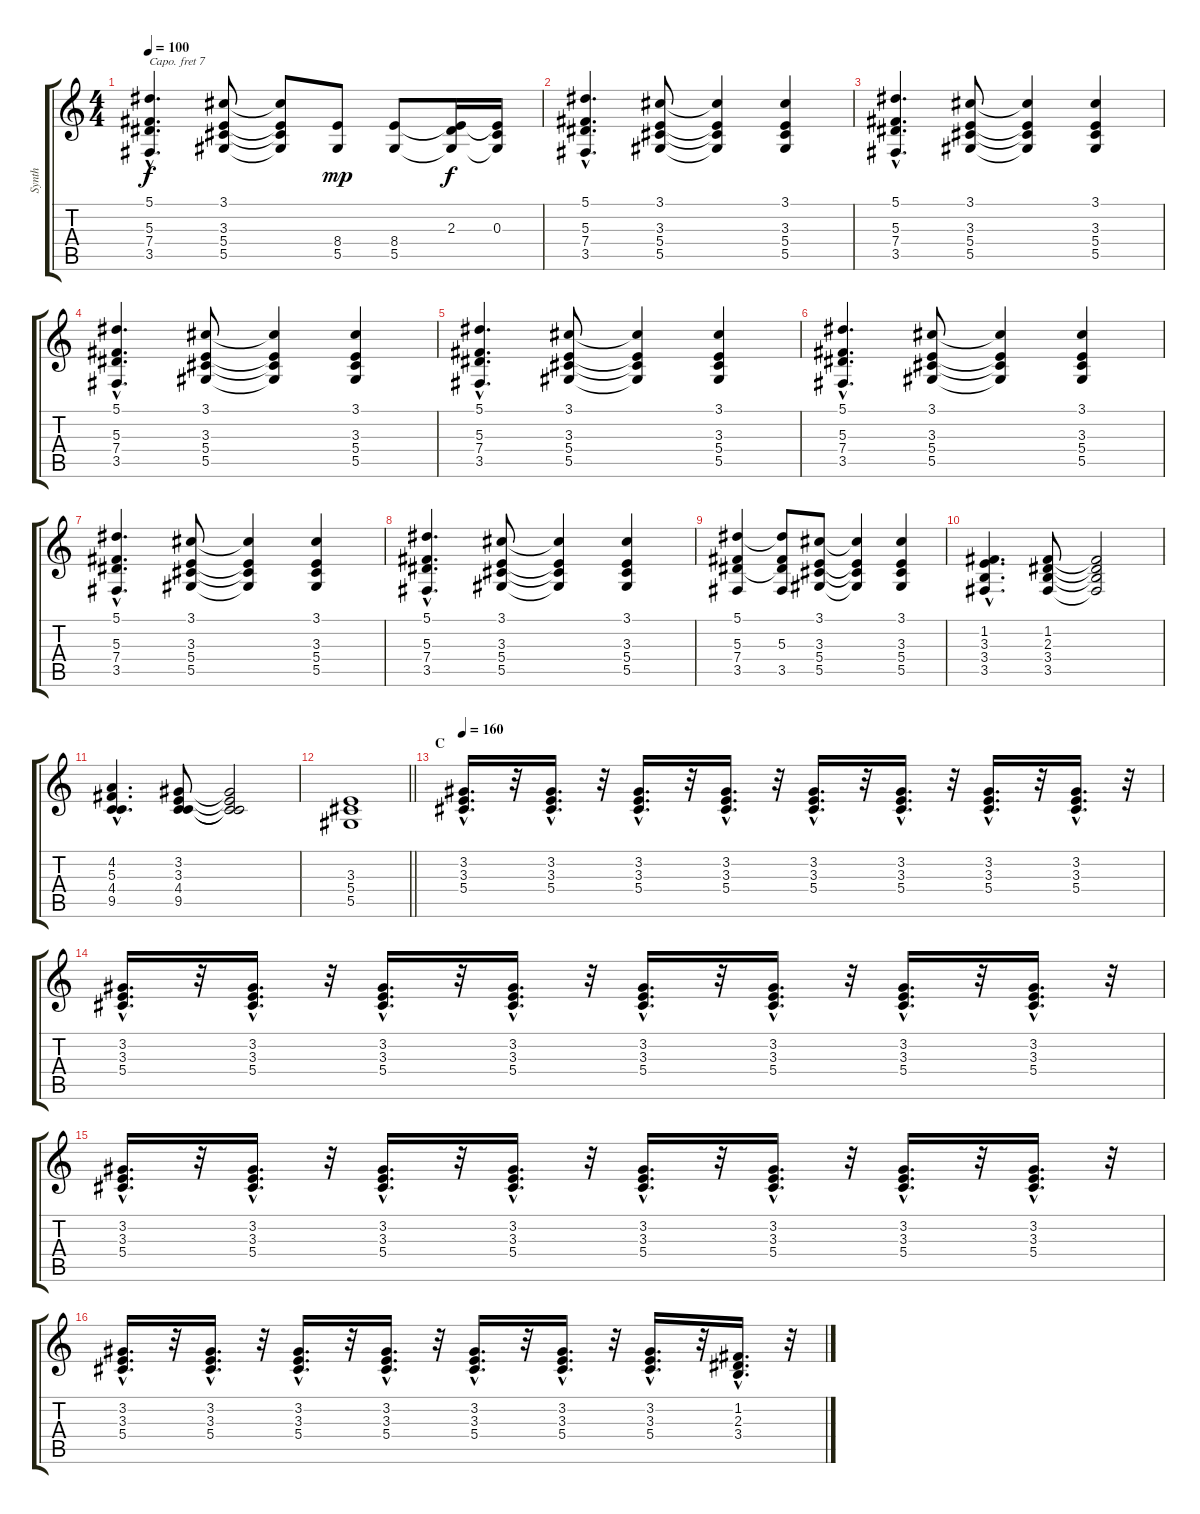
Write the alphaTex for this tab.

\track ("Synth" "Synth") {instrument acousticgrandpiano}
\staff {score tabs}
\capo 7
\tuning (Eb4 Bb3 Gb3 Db3 Ab2 Eb2) {hide}
\ts (4 4)
\tempo 100
\clef g2
\ks c
(5.1{hac} 5.3{hac} 7.4{hac} 3.5{hac}).4{d dy f} (3.1 3.3 5.4 5.5).8 (3.1{t} 3.3{t} 5.4{t} 5.5{t}).8 (8.4 5.5).8{dy mp} (8.4 5.5).8 (2.3 8.4{t} 5.5{t}).16{dy f} (0.3 8.4{t} 5.5{t}).16 |
(5.1{hac} 5.3{hac} 7.4{hac} 3.5{hac}).4{d} (3.1 3.3 5.4 5.5).8 (3.1{t} 3.3{t} 5.4{t} 5.5{t}).4 (3.1 3.3 5.4 5.5).4 |
(5.1{hac} 5.3{hac} 7.4{hac} 3.5{hac}).4{d} (3.1 3.3 5.4 5.5).8 (3.1{t} 3.3{t} 5.4{t} 5.5{t}).4 (3.1 3.3 5.4 5.5).4 |
(5.1{hac} 5.3{hac} 7.4{hac} 3.5{hac}).4{d} (3.1 3.3 5.4 5.5).8 (3.1{t} 3.3{t} 5.4{t} 5.5{t}).4 (3.1 3.3 5.4 5.5).4 |
(5.1{hac} 5.3{hac} 7.4{hac} 3.5{hac}).4{d} (3.1 3.3 5.4 5.5).8 (3.1{t} 3.3{t} 5.4{t} 5.5{t}).4 (3.1 3.3 5.4 5.5).4 |
(5.1{hac} 5.3{hac} 7.4{hac} 3.5{hac}).4{d} (3.1 3.3 5.4 5.5).8 (3.1{t} 3.3{t} 5.4{t} 5.5{t}).4 (3.1 3.3 5.4 5.5).4 |
(5.1{hac} 5.3{hac} 7.4{hac} 3.5{hac}).4{d} (3.1 3.3 5.4 5.5).8 (3.1{t} 3.3{t} 5.4{t} 5.5{t}).4 (3.1 3.3 5.4 5.5).4 |
(5.1{hac} 5.3{hac} 7.4{hac} 3.5{hac}).4{d} (3.1 3.3 5.4 5.5).8 (3.1{t} 3.3{t} 5.4{t} 5.5{t}).4 (3.1 3.3 5.4 5.5).4 |
(5.1 5.3 7.4 3.5).4 (5.1{t} 5.3 7.4{t} 3.5).8 (3.1 3.3 5.4 5.5).8 (3.1{t} 3.3{t} 5.4{t} 5.5{t}).4 (3.1 3.3 5.4 5.5).4 |
(1.2{hac} 3.3{hac} 3.4{hac} 3.5{hac}).4{d} (1.2 2.3 3.4 3.5).8 (1.2{t} 2.3{t} 3.4{t} 3.5{t}).2 |
(4.2{hac} 5.3{hac} 4.4{hac} 9.5{hac}).4{d} (3.2 3.3 4.4 9.5).8 (3.2{t} 3.3{t} 4.4{t} 9.5{t}).2 |
\barLineRight lightlight
(3.3 5.4 5.5).1 |
\section ("" "C")
\tempo 160
(3.2{hac} 3.3{hac} 5.4{hac}).16{d} r.32 (3.2{hac} 3.3{hac} 5.4{hac}).16{d} r.32 (3.2{hac} 3.3{hac} 5.4{hac}).16{d} r.32 (3.2{hac} 3.3{hac} 5.4{hac}).16{d} r.32 (3.2{hac} 3.3{hac} 5.4{hac}).16{d} r.32 (3.2{hac} 3.3{hac} 5.4{hac}).16{d} r.32 (3.2{hac} 3.3{hac} 5.4{hac}).16{d} r.32 (3.2{hac} 3.3{hac} 5.4{hac}).16{d} r.32 |
(3.2{hac} 3.3{hac} 5.4{hac}).16{d} r.32 (3.2{hac} 3.3{hac} 5.4{hac}).16{d} r.32 (3.2{hac} 3.3{hac} 5.4{hac}).16{d} r.32 (3.2{hac} 3.3{hac} 5.4{hac}).16{d} r.32 (3.2{hac} 3.3{hac} 5.4{hac}).16{d} r.32 (3.2{hac} 3.3{hac} 5.4{hac}).16{d} r.32 (3.2{hac} 3.3{hac} 5.4{hac}).16{d} r.32 (3.2{hac} 3.3{hac} 5.4{hac}).16{d} r.32 |
(3.2{hac} 3.3{hac} 5.4{hac}).16{d} r.32 (3.2{hac} 3.3{hac} 5.4{hac}).16{d} r.32 (3.2{hac} 3.3{hac} 5.4{hac}).16{d} r.32 (3.2{hac} 3.3{hac} 5.4{hac}).16{d} r.32 (3.2{hac} 3.3{hac} 5.4{hac}).16{d} r.32 (3.2{hac} 3.3{hac} 5.4{hac}).16{d} r.32 (3.2{hac} 3.3{hac} 5.4{hac}).16{d} r.32 (3.2{hac} 3.3{hac} 5.4{hac}).16{d} r.32 |
(3.2{hac} 3.3{hac} 5.4{hac}).16{d} r.32 (3.2{hac} 3.3{hac} 5.4{hac}).16{d} r.32 (3.2{hac} 3.3{hac} 5.4{hac}).16{d} r.32 (3.2{hac} 3.3{hac} 5.4{hac}).16{d} r.32 (3.2{hac} 3.3{hac} 5.4{hac}).16{d} r.32 (3.2{hac} 3.3{hac} 5.4{hac}).16{d} r.32 (3.2{hac} 3.3{hac} 5.4{hac}).16{d} r.32 (1.2{hac} 2.3{hac} 3.4{hac}).16{d} r.32
